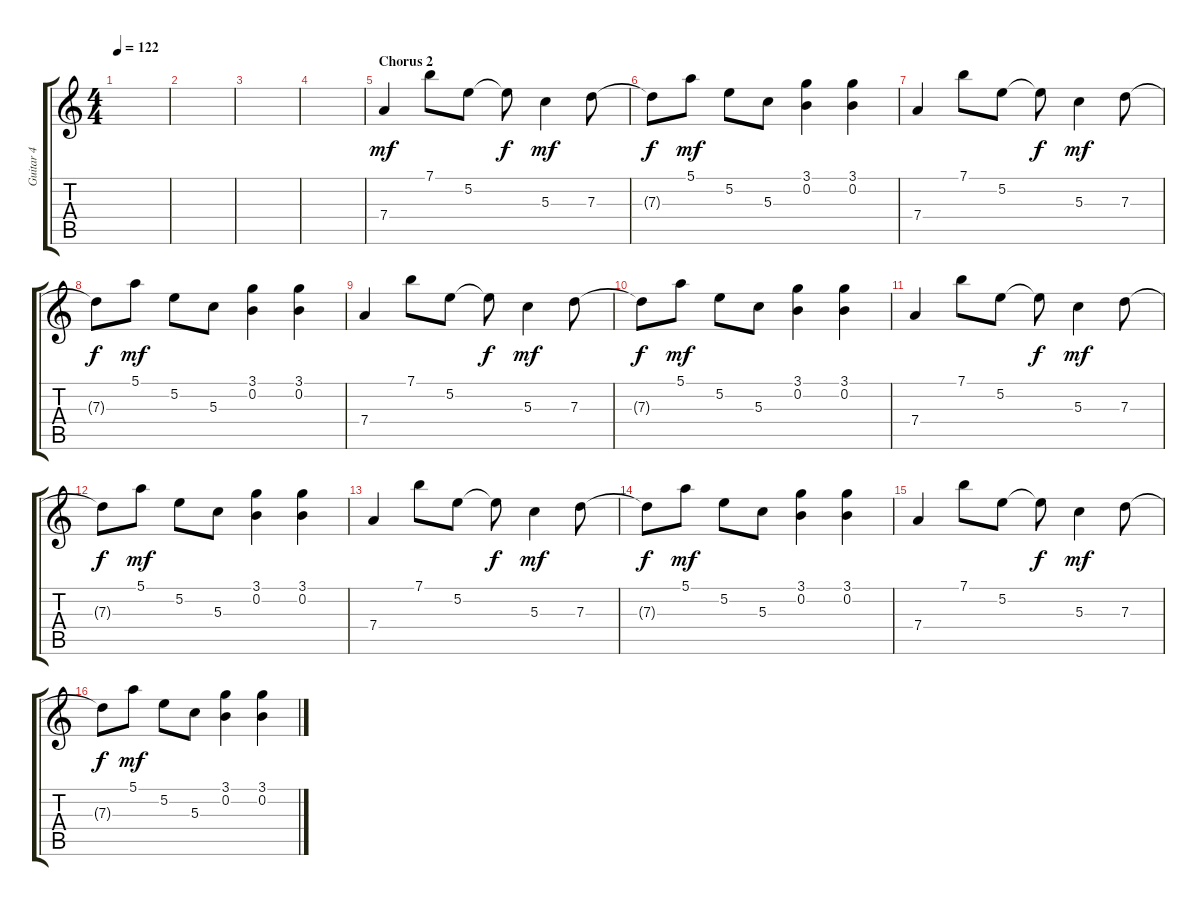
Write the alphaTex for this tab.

\track ("Guitar 4" "Guitar 4") {instrument electricguitarclean}
\staff {score tabs}
\tuning (E4 B3 G3 D3 A2 E2) {hide}
\ts (4 4)
\tempo 122
\clef g2
\ks c
|
|
|
|
\section ("" "Chorus 2")
7.4.4{dy mf} 7.1.8 5.2.8 5.2{t}.8{dy f} 5.3.4{dy mf} 7.3.8 |
7.3{t}.8{dy f} 5.1.8{dy mf} 5.2.8 5.3.8 (3.1 0.2).4 (3.1 0.2).4 |
7.4.4 7.1.8 5.2.8 5.2{t}.8{dy f} 5.3.4{dy mf} 7.3.8 |
7.3{t}.8{dy f} 5.1.8{dy mf} 5.2.8 5.3.8 (3.1 0.2).4 (3.1 0.2).4 |
7.4.4 7.1.8 5.2.8 5.2{t}.8{dy f} 5.3.4{dy mf} 7.3.8 |
7.3{t}.8{dy f} 5.1.8{dy mf} 5.2.8 5.3.8 (3.1 0.2).4 (3.1 0.2).4 |
7.4.4 7.1.8 5.2.8 5.2{t}.8{dy f} 5.3.4{dy mf} 7.3.8 |
7.3{t}.8{dy f} 5.1.8{dy mf} 5.2.8 5.3.8 (3.1 0.2).4 (3.1 0.2).4 |
7.4.4 7.1.8 5.2.8 5.2{t}.8{dy f} 5.3.4{dy mf} 7.3.8 |
7.3{t}.8{dy f} 5.1.8{dy mf} 5.2.8 5.3.8 (3.1 0.2).4 (3.1 0.2).4 |
7.4.4 7.1.8 5.2.8 5.2{t}.8{dy f} 5.3.4{dy mf} 7.3.8 |
7.3{t}.8{dy f} 5.1.8{dy mf} 5.2.8 5.3.8 (3.1 0.2).4 (3.1 0.2).4
